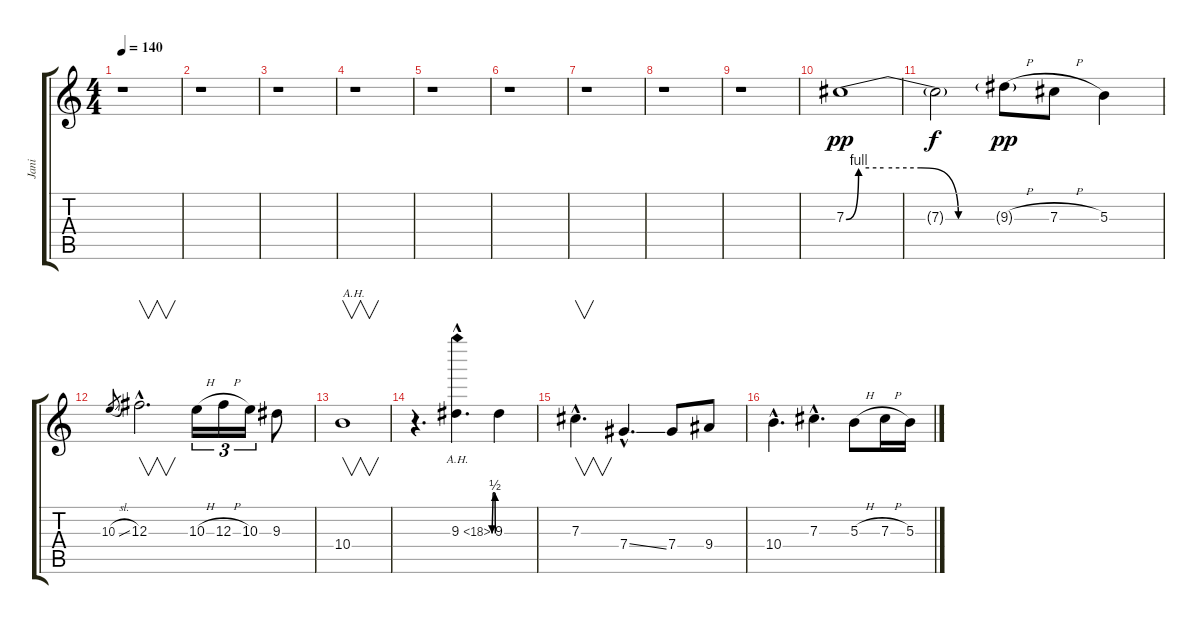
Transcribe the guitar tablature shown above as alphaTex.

\track ("Jani" "Jani") {instrument distortionguitar}
\staff {score tabs}
\tuning (Eb4 Bb3 Gb3 Db3 Ab2 Eb2) {hide}
\ts (4 4)
\tempo 140
\clef g2
\ks c
r.1{dy pp} |
r.1 |
r.1 |
r.1 |
r.1 |
r.1 |
r.1 |
r.1 |
r.1 |
7.3{be (custom 0 0 5 4 15 4 30 4 45 0 60 0)}.1 |
7.3{t}.2{dy f} 9.3{h g}.8{dy pp} 7.3{h}.8 5.3.4 |
10.3{sl}.8{gr} 12.3{hac}.2{v d} 10.3{h}.16{tu (3 2)} 12.3{h}.16{tu (3 2)} 10.3.16{tu (3 2)} 9.3.8 |
10.4.1{v txt "A.H."} |
r.4{d} 9.3{be (custom 0 0 5 2 15 2 30 2 45 0 60 0) ah 9 hac}.4{d} 9.3.4 |
7.3{hac}.4{v d} 7.4{ss hac}.4{d} 7.4.8 9.4.8 |
10.4{hac}.4{d} 7.3{hac}.4{d} 5.3{h}.8 7.3{h}.16 5.3{ss}.16
